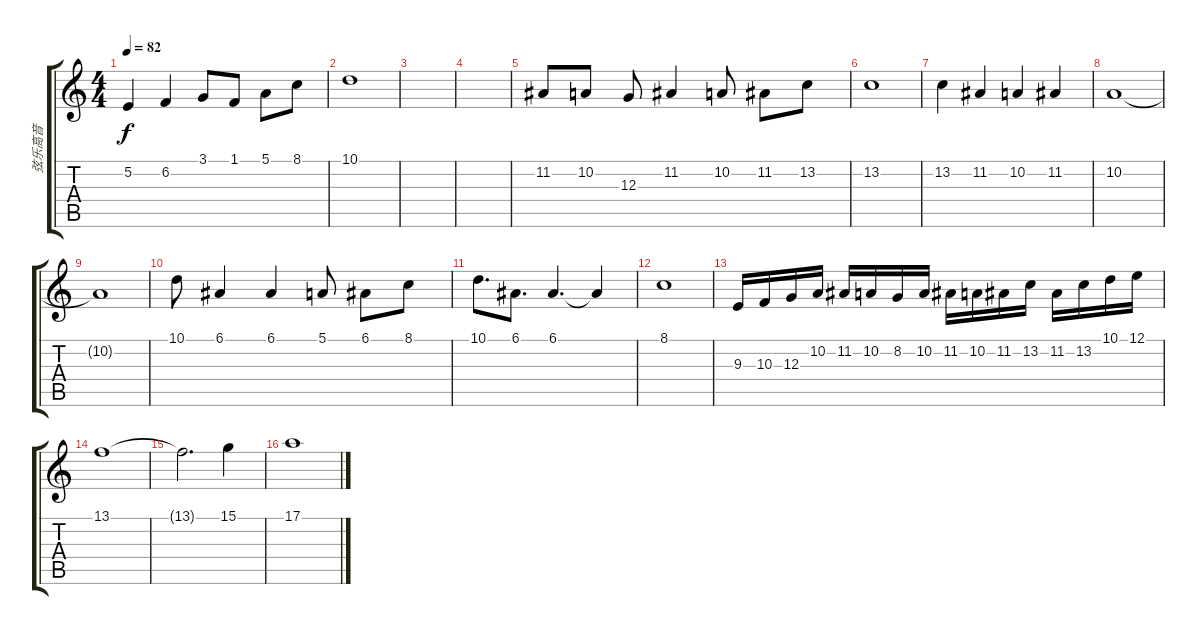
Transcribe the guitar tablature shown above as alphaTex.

\track ("弦乐高音" "弦乐高音") {instrument stringensemble1}
\staff {score tabs}
\tuning (E4 B3 G3 D3 A2 E2) {hide}
\ts (4 4)
\tempo 82
\clef g2
\ks c
5.2.4{dy f} 6.2.4 3.1.8 1.1.8 5.1.8 8.1.8 |
10.1.1 |
|
|
11.2.8 10.2.8 12.3.8 11.2.4 10.2.8 11.2.8 13.2.8 |
13.2.1 |
13.2.4 11.2.4 10.2.4 11.2.4 |
10.2.1 |
10.2{t}.1 |
10.1.8 6.1.4 6.1.4 5.1.8 6.1.8 8.1.8 |
10.1.8{d} 6.1.8{d} 6.1.4{d} 6.1{t}.4 |
8.1.1 |
9.3.16 10.3.16 12.3.16 10.2.16 11.2.16 10.2.16 8.2.16 10.2.16 11.2.16 10.2.16 11.2.16 13.2.16 11.2.16 13.2.16 10.1.16 12.1.16 |
13.1.1 |
13.1{t}.2{d} 15.1.4 |
17.1.1
